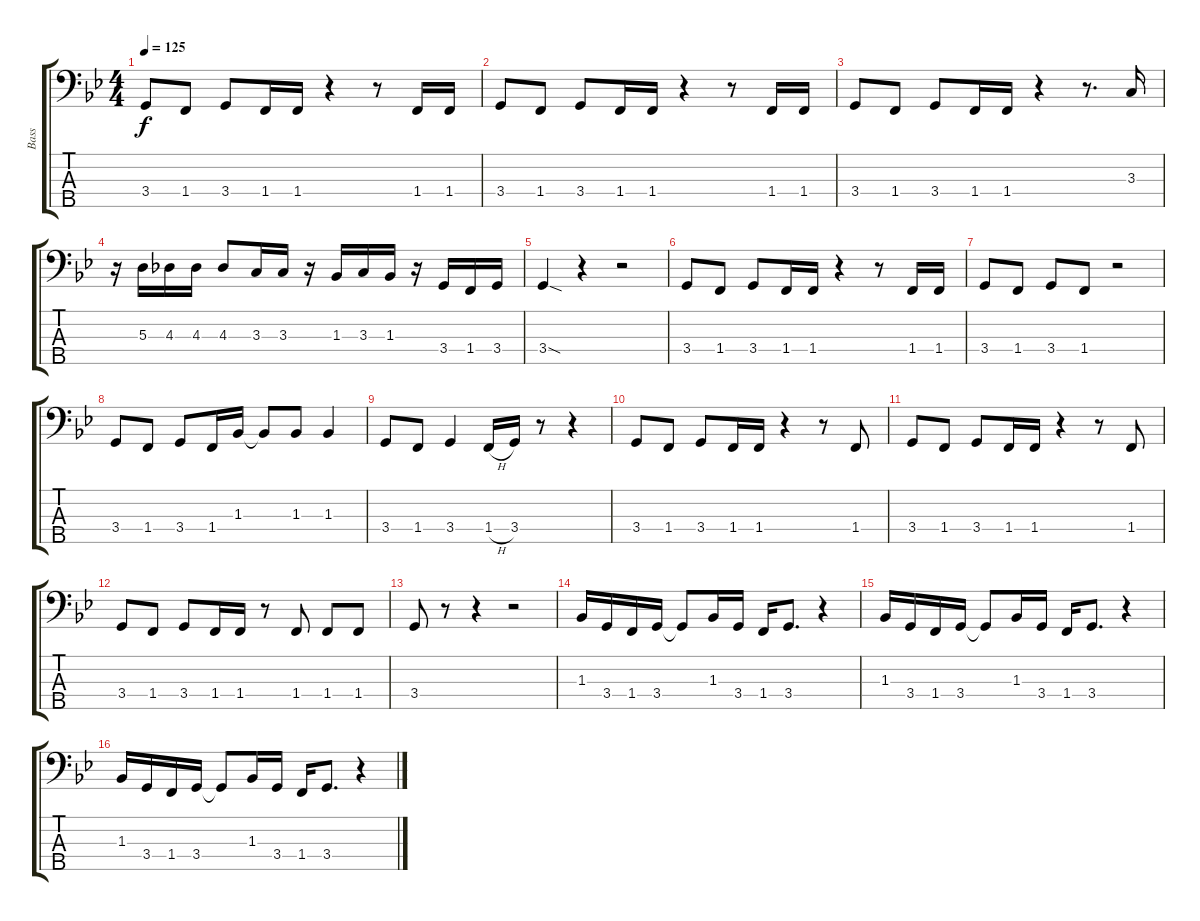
\track ("Bass" "Bass") {instrument electricbassfinger}
\staff {score tabs}
\tuning (G2 D2 A1 E1 B0) {hide}
\ts (4 4)
\tempo 125
\clef f4
\ks bb
3.4.8{dy f} 1.4.8 3.4.8 1.4.16 1.4.16 r.4 r.8 1.4.16 1.4.16 |
3.4.8 1.4.8 3.4.8 1.4.16 1.4.16 r.4 r.8 1.4.16 1.4.16 |
3.4.8 1.4.8 3.4.8 1.4.16 1.4.16 r.4 r.8{d} 3.3.16 |
r.16 5.3.16 4.3.16 4.3.16 4.3.8 3.3.16 3.3.16 r.16 1.3.16 3.3.16 1.3.16 r.16 3.4.16 1.4.16 3.4.16 |
3.4{sod}.4 r.4 r.2 |
3.4.8 1.4.8 3.4.8 1.4.16 1.4.16 r.4 r.8 1.4.16 1.4.16 |
3.4.8 1.4.8 3.4.8 1.4.8 r.2 |
3.4.8 1.4.8 3.4.8 1.4.16 1.3.16 1.3{t}.8 1.3.8 1.3.4 |
3.4.8 1.4.8 3.4.4 1.4{h}.16 3.4.16 r.8 r.4 |
3.4.8 1.4.8 3.4.8 1.4.16 1.4.16 r.4 r.8 1.4.8 |
3.4.8 1.4.8 3.4.8 1.4.16 1.4.16 r.4 r.8 1.4.8 |
3.4.8 1.4.8 3.4.8 1.4.16 1.4.16 r.8 1.4.8 1.4.8 1.4.8 |
3.4.8 r.8 r.4 r.2 |
1.3.16 3.4.16 1.4.16 3.4.16 3.4{t}.8 1.3.16 3.4.16 1.4.16 3.4.8{d} r.4 |
1.3.16 3.4.16 1.4.16 3.4.16 3.4{t}.8 1.3.16 3.4.16 1.4.16 3.4.8{d} r.4 |
1.3.16 3.4.16 1.4.16 3.4.16 3.4{t}.8 1.3.16 3.4.16 1.4.16 3.4.8{d} r.4
